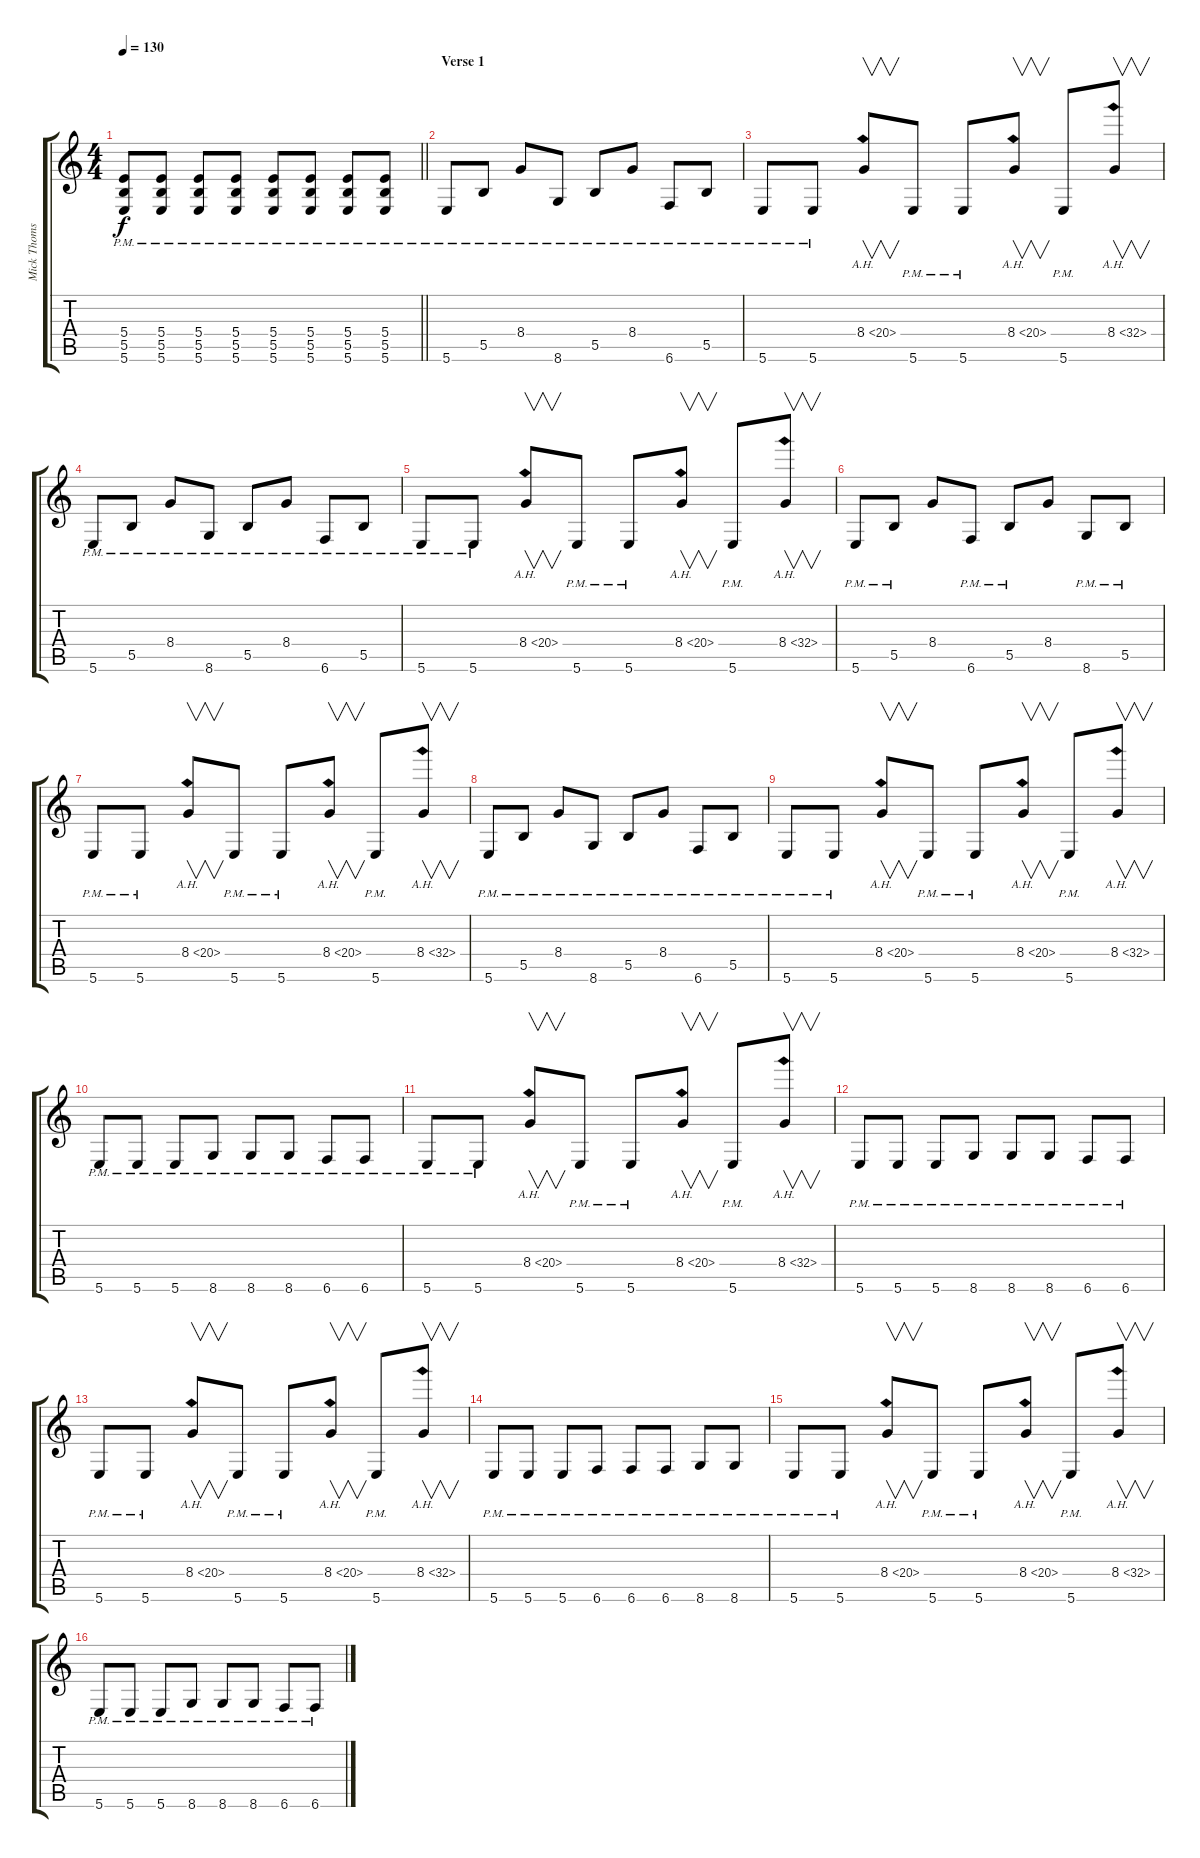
\track ("Mick Thomson" "Mick Thoms") {instrument overdrivenguitar}
\staff {score tabs}
\tuning (Db4 Ab3 E3 B2 Gb2 B1) {hide}
\ts (4 4)
\tempo 130
\clef g2
\barLineRight lightlight
\ks c
(5.4{pm} 5.5{pm} 5.6{pm}).8{dy f} (5.4{pm} 5.5{pm} 5.6{pm}).8 (5.4{pm} 5.5{pm} 5.6{pm}).8 (5.4{pm} 5.5{pm} 5.6{pm}).8 (5.4{pm} 5.5{pm} 5.6{pm}).8 (5.4{pm} 5.5{pm} 5.6{pm}).8 (5.4{pm} 5.5{pm} 5.6{pm}).8 (5.4{pm} 5.5{pm} 5.6{pm}).8 |
\section ("" "Verse 1")
5.6{pm}.8 5.5{pm}.8 8.4{pm}.8 8.6{pm}.8 5.5{pm}.8 8.4{pm}.8 6.6{pm}.8 5.5{pm}.8 |
5.6{pm}.8 5.6{pm}.8 8.4{ah 12}.8{v} 5.6{pm}.8 5.6{pm}.8 8.4{ah 12}.8{v} 5.6{pm}.8 8.4{ah 24}.8{v} |
5.6{pm}.8 5.5{pm}.8 8.4{pm}.8 8.6{pm}.8 5.5{pm}.8 8.4{pm}.8 6.6{pm}.8 5.5{pm}.8 |
5.6{pm}.8 5.6{pm}.8 8.4{ah 12}.8{v} 5.6{pm}.8 5.6{pm}.8 8.4{ah 12}.8{v} 5.6{pm}.8 8.4{ah 24}.8{v} |
5.6{pm}.8 5.5{pm}.8 8.4.8 6.6{pm}.8 5.5{pm}.8 8.4.8 8.6{pm}.8 5.5{pm}.8 |
5.6{pm}.8 5.6{pm}.8 8.4{ah 12}.8{v} 5.6{pm}.8 5.6{pm}.8 8.4{ah 12}.8{v} 5.6{pm}.8 8.4{ah 24}.8{v} |
5.6{pm}.8 5.5{pm}.8 8.4{pm}.8 8.6{pm}.8 5.5{pm}.8 8.4{pm}.8 6.6{pm}.8 5.5{pm}.8 |
5.6{pm}.8 5.6{pm}.8 8.4{ah 12}.8{v} 5.6{pm}.8 5.6{pm}.8 8.4{ah 12}.8{v} 5.6{pm}.8 8.4{ah 24}.8{v} |
5.6{pm}.8 5.6{pm}.8 5.6{pm}.8 8.6{pm}.8 8.6{pm}.8 8.6{pm}.8 6.6{pm}.8 6.6{pm}.8 |
5.6{pm}.8 5.6{pm}.8 8.4{ah 12}.8{v} 5.6{pm}.8 5.6{pm}.8 8.4{ah 12}.8{v} 5.6{pm}.8 8.4{ah 24}.8{v} |
5.6{pm}.8 5.6{pm}.8 5.6{pm}.8 8.6{pm}.8 8.6{pm}.8 8.6{pm}.8 6.6{pm}.8 6.6{pm}.8 |
5.6{pm}.8 5.6{pm}.8 8.4{ah 12}.8{v} 5.6{pm}.8 5.6{pm}.8 8.4{ah 12}.8{v} 5.6{pm}.8 8.4{ah 24}.8{v} |
5.6{pm}.8 5.6{pm}.8 5.6{pm}.8 6.6{pm}.8 6.6{pm}.8 6.6{pm}.8 8.6{pm}.8 8.6{pm}.8 |
5.6{pm}.8 5.6{pm}.8 8.4{ah 12}.8{v} 5.6{pm}.8 5.6{pm}.8 8.4{ah 12}.8{v} 5.6{pm}.8 8.4{ah 24}.8{v} |
5.6{pm}.8 5.6{pm}.8 5.6{pm}.8 8.6{pm}.8 8.6{pm}.8 8.6{pm}.8 6.6{pm}.8 6.6{pm}.8
